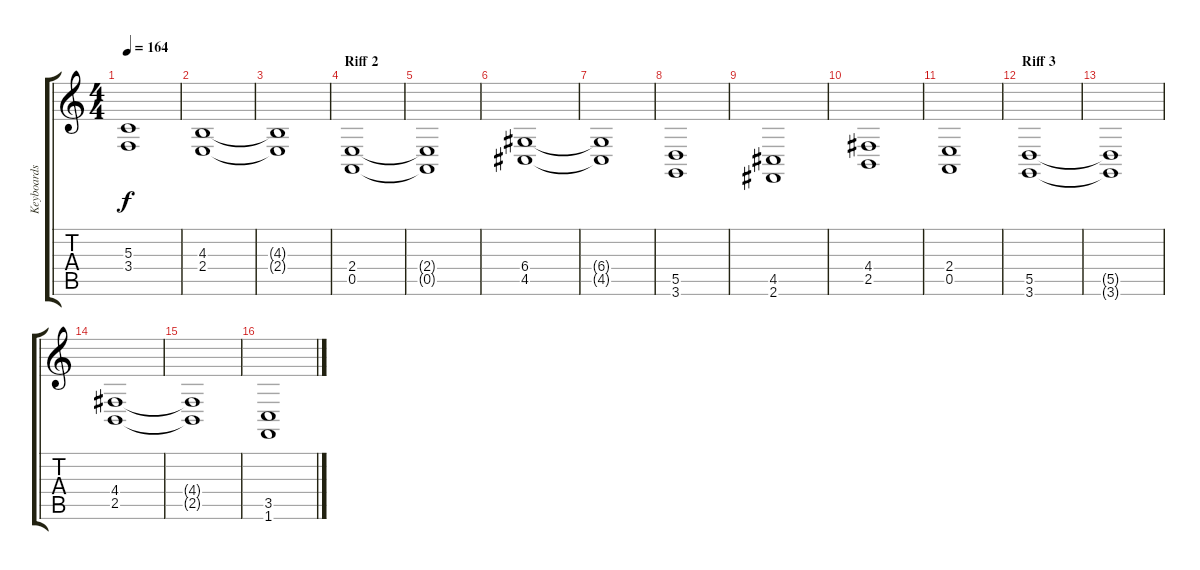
\track ("Keyboards" "Keyboards") {instrument stringensemble1}
\staff {score tabs}
\tuning (E4 B3 G3 D3 A2 E2) {hide}
\ts (4 4)
\tempo 164
\clef g2
\ks c
(5.3{t} 3.4{t}).1{dy f} |
(4.3 2.4).1 |
(4.3{t} 2.4{t}).1 |
\section ("" "Riff 2")
(2.4 0.5).1 |
(2.4{t} 0.5{t}).1 |
(6.4 4.5).1 |
(6.4{t} 4.5{t}).1 |
(5.5 3.6).1 |
(4.5 2.6).1 |
(4.4 2.5).1 |
(2.4 0.5).1 |
\section ("" "Riff 3")
(5.5 3.6).1 |
(5.5{t} 3.6{t}).1 |
(4.4 2.5).1 |
(4.4{t} 2.5{t}).1 |
(3.5 1.6).1
